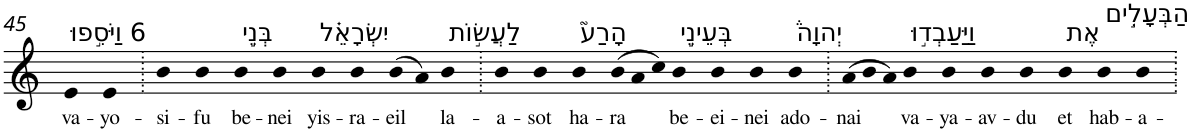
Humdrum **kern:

**kern	**text
*part1	*part1
*staff1	*staff1
*I"Piano	*
*I'Pno	*
!!LO:PB:g=z
*clefG2	*
*k[]	*
=45	=45
!LO:TX:a:t=6 וַיֹּסִ֣פוּ	!
!	!LO:LY:b
4e	va-
!	!LO:LY:b
4e	-yo-
=46.	=46.
!	!LO:LY:b
4b	-si-
!	!LO:LY:b
4b	-fu
!LO:TX:a:t=בְּנֵ֣י	!
!	!LO:LY:b
4b	be-
!	!LO:LY:b
4b	-nei
!LO:TX:a:t=יִשְׂרָאֵ֗ל	!
!	!LO:LY:b
4b	yis-
!	!LO:LY:b
4b	-ra-
!	!LO:LY:b
(>8b	-eil
8a)	.
!LO:TX:a:t=לַעֲשׂ֣וֹת	!
!	!LO:LY:b
4b	la-
=47.	=47.
!	!LO:LY:b
4b	-a-
!	!LO:LY:b
4b	-sot
!LO:TX:a:t=הָרַע֮	!
!	!LO:LY:b
4b	ha-
*Xtuplet	*
!	!LO:LY:b
(>12b	-ra
12a	.
12cc)	.
!LO:TX:a:t=בְּעֵינֵ֣י	!
!	!LO:LY:b
4b	be-
!	!LO:LY:b
4b	-ei-
!	!LO:LY:b
4b	-nei
!LO:TX:a:t=יְהוָה֒	!
!	!LO:LY:b
4b	ado-
=48.	=48.
!	!LO:LY:b
(>12a	-nai
12b	.
12a)	.
!LO:TX:a:t=וַיַּעַבְד֣וּ	!
!	!LO:LY:b
4b	va-
!	!LO:LY:b
4b	-ya-
!	!LO:LY:b
4b	-av-
!	!LO:LY:b
4b	-du
!LO:TX:a:t=אֶת	!
!	!LO:LY:b
4b	et
!LO:TX:a:t=הַבְּעָלִ֣ים	!
!	!LO:LY:b
4b	hab-
!	!LO:LY:b
4b	-a-
=.	=.
*-	*-
